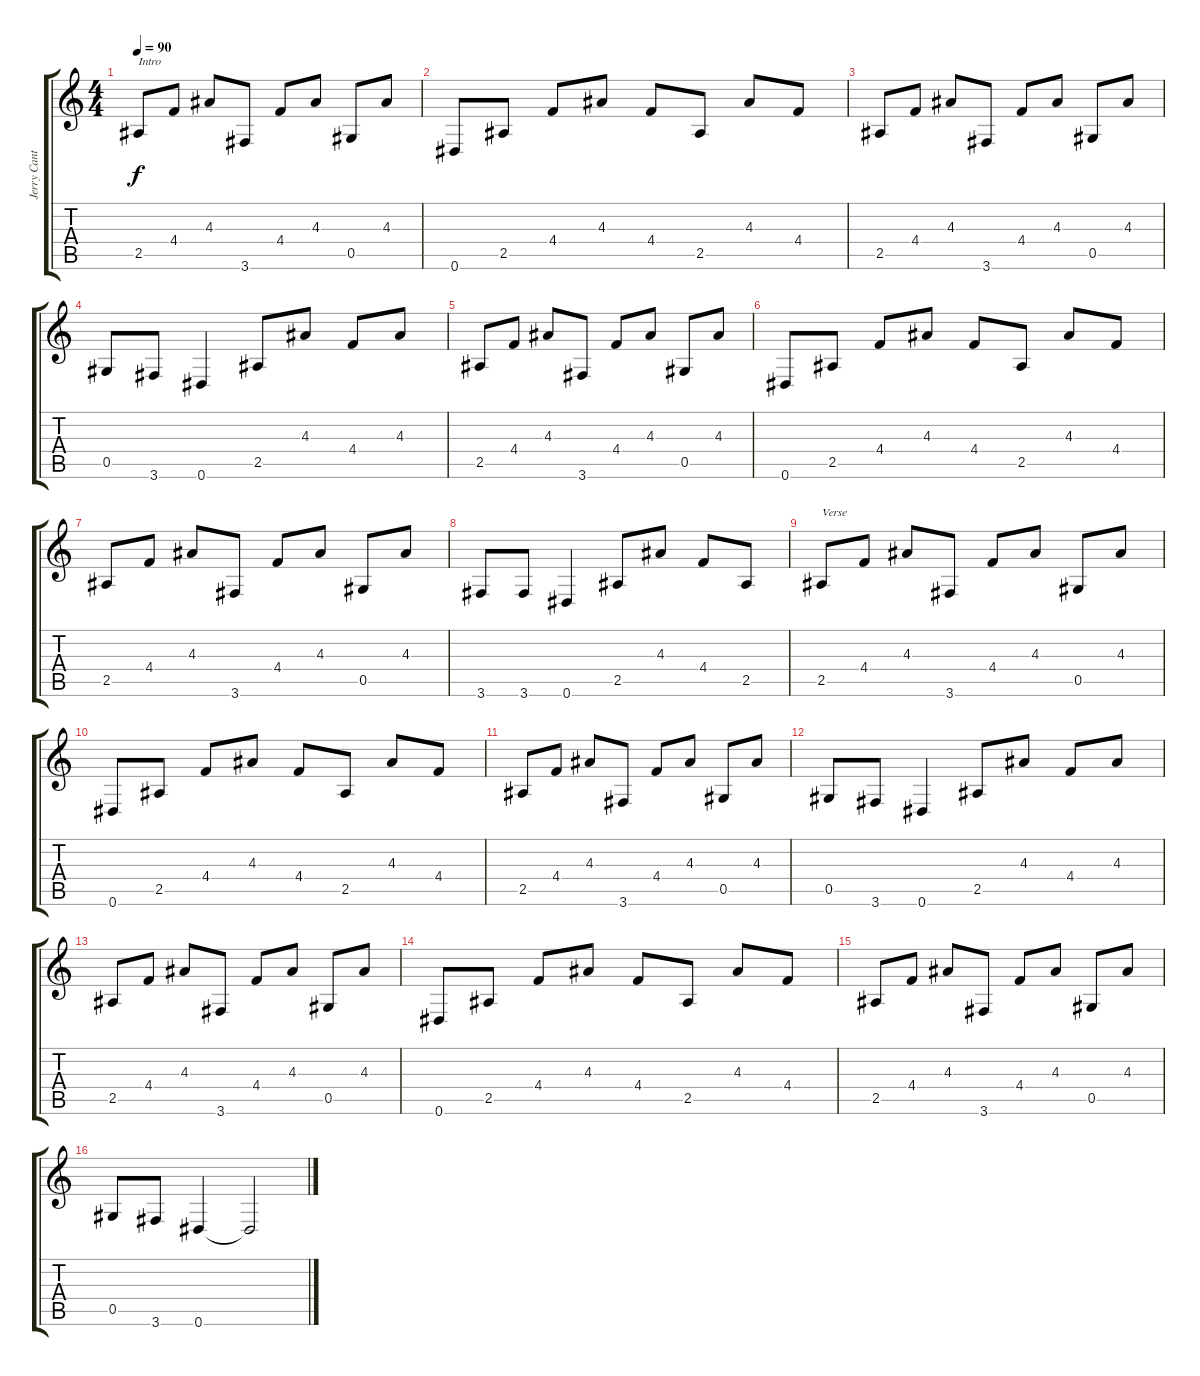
\track ("Jerry Cantrell" "Jerry Cant") {instrument distortionguitar}
\staff {score tabs}
\tuning (Eb4 Bb3 Gb3 Db3 Ab2 Eb2) {hide}
\ts (4 4)
\tempo 90
\clef g2
\ks c
2.5.8{txt "Intro" dy f instrument distortionguitar} 4.4.8 4.3.8 3.6.8 4.4.8 4.3.8 0.5.8 4.3.8 |
0.6.8 2.5.8 4.4.8 4.3.8 4.4.8 2.5.8 4.3.8 4.4.8 |
2.5.8 4.4.8 4.3.8 3.6.8 4.4.8 4.3.8 0.5.8 4.3.8 |
0.5.8 3.6.8 0.6.4 2.5.8 4.3.8 4.4.8 4.3.8 |
2.5.8 4.4.8 4.3.8 3.6.8 4.4.8 4.3.8 0.5.8 4.3.8 |
0.6.8 2.5.8 4.4.8 4.3.8 4.4.8 2.5.8 4.3.8 4.4.8 |
2.5.8 4.4.8 4.3.8 3.6.8 4.4.8 4.3.8 0.5.8 4.3.8 |
3.6.8 3.6.8 0.6.4 2.5.8 4.3.8 4.4.8 2.5.8 |
2.5.8{txt "Verse"} 4.4.8 4.3.8 3.6.8 4.4.8 4.3.8 0.5.8 4.3.8 |
0.6.8 2.5.8 4.4.8 4.3.8 4.4.8 2.5.8 4.3.8 4.4.8 |
2.5.8 4.4.8 4.3.8 3.6.8 4.4.8 4.3.8 0.5.8 4.3.8 |
0.5.8 3.6.8 0.6.4 2.5.8 4.3.8 4.4.8 4.3.8 |
2.5.8 4.4.8 4.3.8 3.6.8 4.4.8 4.3.8 0.5.8 4.3.8 |
0.6.8 2.5.8 4.4.8 4.3.8 4.4.8 2.5.8 4.3.8 4.4.8 |
2.5.8 4.4.8 4.3.8 3.6.8 4.4.8 4.3.8 0.5.8 4.3.8 |
0.5.8 3.6.8 0.6.4 0.6{t}.2
